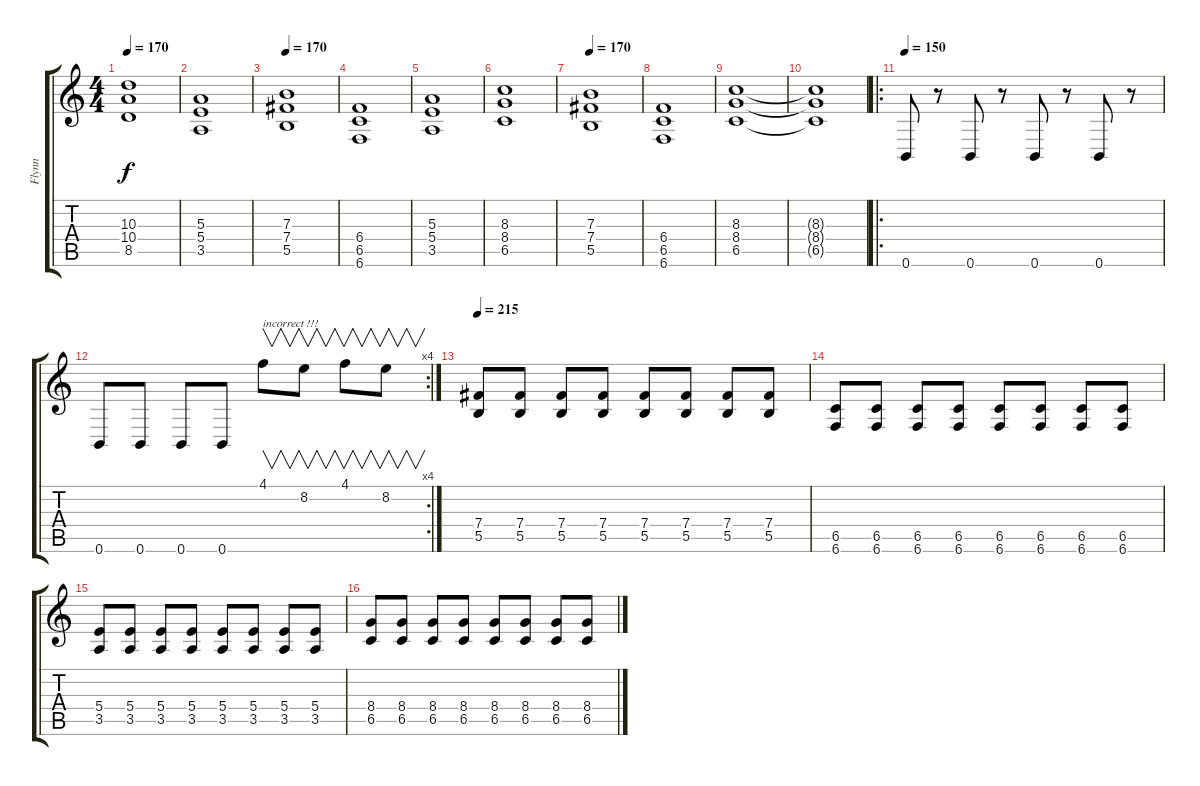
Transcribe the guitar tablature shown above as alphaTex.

\track ("Flynn" "Flynn") {instrument distortionguitar}
\staff {score tabs}
\tuning (Db4 Ab3 E3 B2 Gb2 B1) {hide}
\ts (4 4)
\tempo 170
\clef g2
\ks c
(10.3 10.4 8.5).1{dy f} |
(5.3 5.4 3.5).1 |
\tempo 170
(7.3 7.4 5.5).1{instrument electricguitarjazz} |
(6.4 6.5 6.6).1 |
(5.3 5.4 3.5).1 |
(8.3 8.4 6.5).1 |
\tempo 170
(7.3 7.4 5.5).1{instrument electricguitarjazz} |
(6.4 6.5 6.6).1 |
(8.3 8.4 6.5).1 |
(8.3{t} 8.4{t} 6.5{t}).1 |
\ro
\tempo 150
0.6.8{instrument distortionguitar} r.8 0.6.8 r.8 0.6.8 r.8 0.6.8 r.8 |
\rc 4
0.6.8 0.6.8 0.6.8 0.6.8 4.1.8{v txt "incorrect !!!"} 8.2.8{v} 4.1.8{v} 8.2.8{v} |
\tempo 215
(7.4 5.5).8 (7.4 5.5).8 (7.4 5.5).8 (7.4 5.5).8 (7.4 5.5).8 (7.4 5.5).8 (7.4 5.5).8 (7.4 5.5).8 |
(6.5 6.6).8 (6.5 6.6).8 (6.5 6.6).8 (6.5 6.6).8 (6.5 6.6).8 (6.5 6.6).8 (6.5 6.6).8 (6.5 6.6).8 |
(5.4 3.5).8 (5.4 3.5).8 (5.4 3.5).8 (5.4 3.5).8 (5.4 3.5).8 (5.4 3.5).8 (5.4 3.5).8 (5.4 3.5).8 |
(8.4 6.5).8 (8.4 6.5).8 (8.4 6.5).8 (8.4 6.5).8 (8.4 6.5).8 (8.4 6.5).8 (8.4 6.5).8 (8.4 6.5).8
